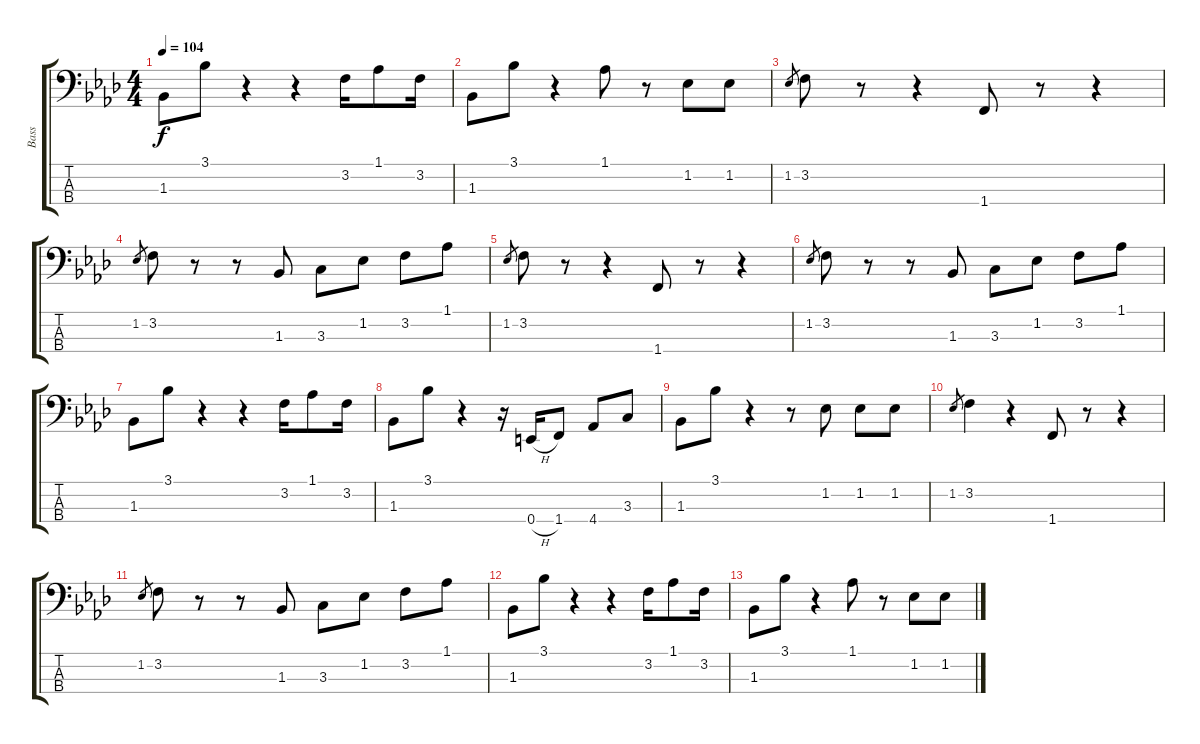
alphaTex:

\track ("Bass" "Bass") {instrument synthbass1}
\staff {score tabs}
\tuning (G2 D2 A1 E1) {hide}
\ts (4 4)
\tempo 104
\clef f4
\ks ab
1.3.8{dy f} 3.1.8 r.4 r.4 3.2.16 1.1.8 3.2.16 |
1.3.8 3.1.8 r.4 1.1.8 r.8 1.2.8 1.2.8 |
1.2.8{gr} 3.2.8 r.8 r.4 1.4.8 r.8 r.4 |
1.2.8{gr} 3.2.8 r.8 r.8 1.3.8 3.3.8 1.2.8 3.2.8 1.1.8 |
1.2.8{gr} 3.2.8 r.8 r.4 1.4.8 r.8 r.4 |
1.2.8{gr} 3.2.8 r.8 r.8 1.3.8 3.3.8 1.2.8 3.2.8 1.1.8 |
1.3.8 3.1.8 r.4 r.4 3.2.16 1.1.8 3.2.16 |
1.3.8 3.1.8 r.4 r.16 0.4{h}.16 1.4.8 4.4.8 3.3.8 |
1.3.8 3.1.8 r.4 r.8 1.2.8 1.2.8 1.2.8 |
1.2.8{gr} 3.2.4 r.4 1.4.8 r.8 r.4 |
1.2.8{gr} 3.2.8 r.8 r.8 1.3.8 3.3.8 1.2.8 3.2.8 1.1.8 |
1.3.8 3.1.8 r.4 r.4 3.2.16 1.1.8 3.2.16 |
1.3.8 3.1.8 r.4 1.1.8 r.8 1.2.8 1.2.8
